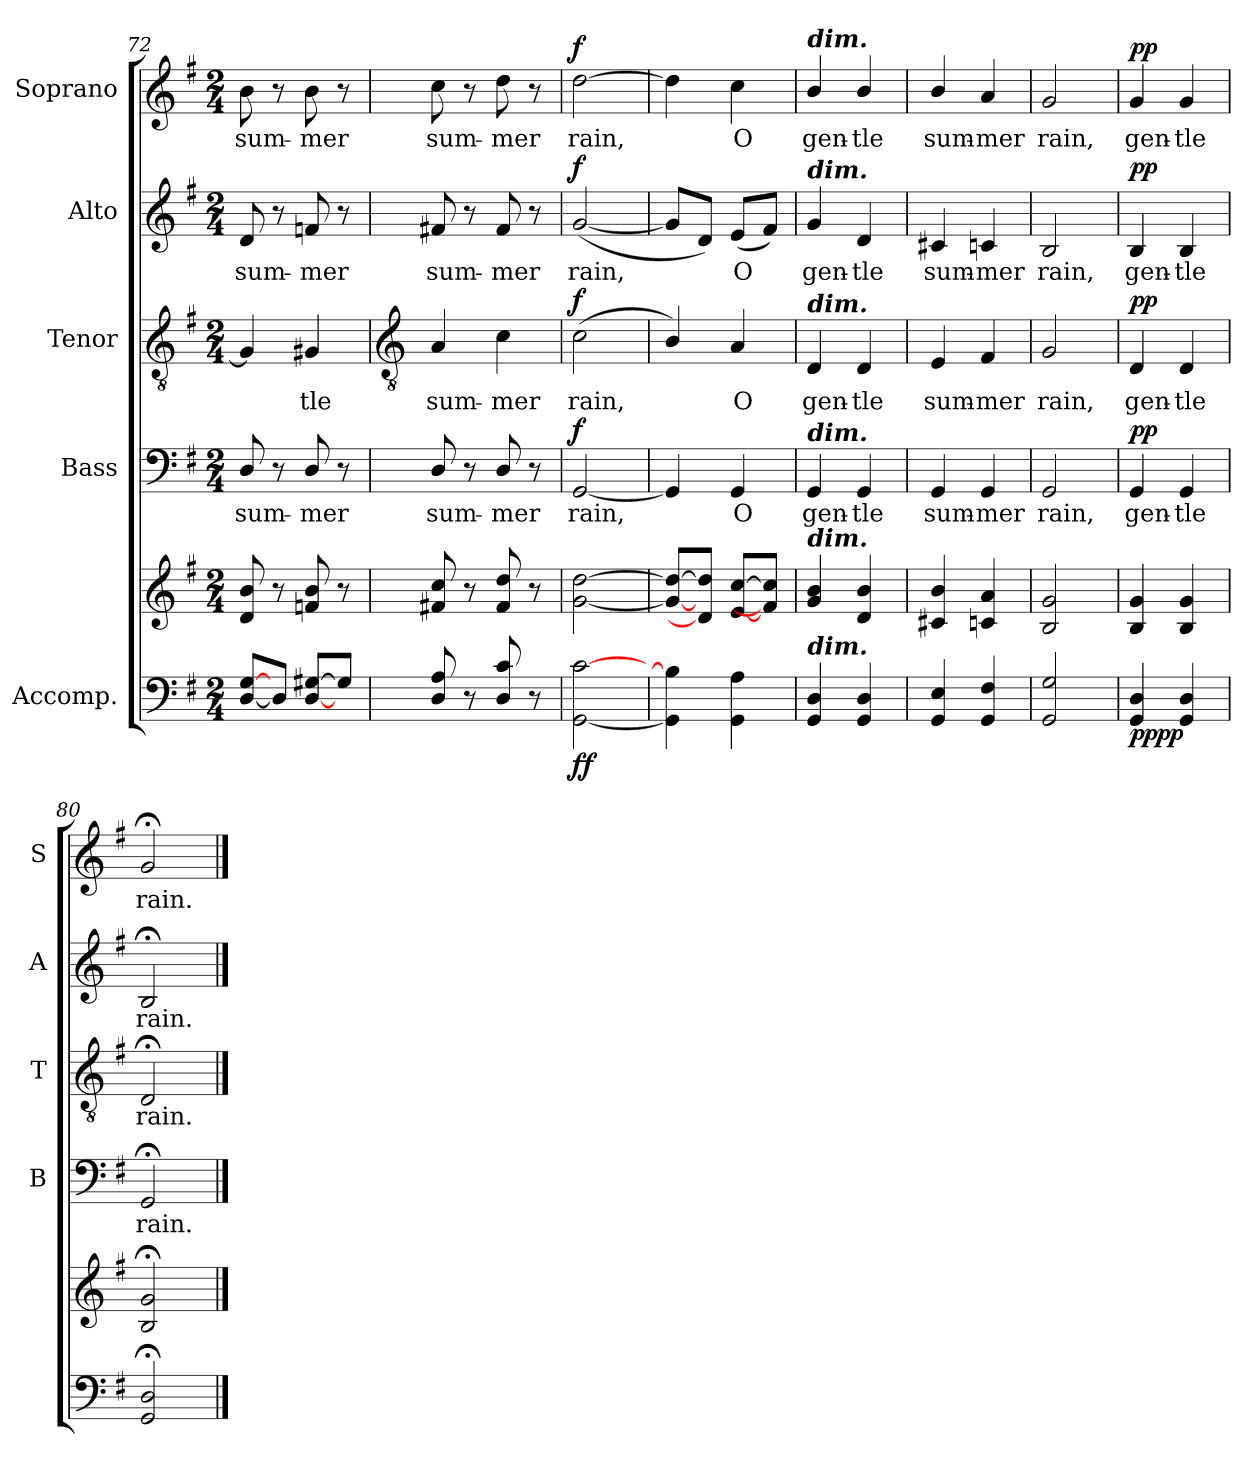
**kern	**kern	**dynam	**kern	**text	**dynam	**kern	**text	**dynam	**kern	**text	**dynam	**kern	**text	**dynam
*part5	*part5	*part5	*part4	*part4	*part4	*part3	*part3	*part3	*part2	*part2	*part2	*part1	*part1	*part1
*staff6	*staff5	*staff5/6	*staff4	*staff4	*staff4	*staff3	*staff3	*staff3	*staff2	*staff2	*staff2	*staff1	*staff1	*staff1
*I"Accomp.	*	*	*I"Bass	*	*	*I"Tenor	*	*	*I"Alto	*	*	*I"Soprano	*	*
*	*	*	*I'B	*	*	*I'T	*	*	*I'A	*	*	*I'S	*	*
*clefF4	*clefG2	*	*clefF4	*	*	*clefGv2	*	*	*clefG2	*	*	*clefG2	*	*
*k[f#]	*k[f#]	*	*k[f#]	*	*	*k[f#]	*	*	*k[f#]	*	*	*k[f#]	*	*
*G:	*G:	*	*G:	*	*	*G:	*	*	*G:	*	*	*G:	*	*
*M2/4	*M2/4	*	*M2/4	*	*	*M2/4	*	*	*M2/4	*	*	*M2/4	*	*
=72	=72	=72	=72	=72	=72	=72	=72	=72	=72	=72	=72	=72	=72	=72
!	!	!	!	!LO:LY:b	!	!	!	!	!	!LO:LY:b	!	!	!LO:LY:b	!
[8D/ [8G/L	8d/ 8b/	.	8D/	sum-	.	4G]	.	.	8d	sum-	.	8b	sum-	.
8DJ]	8r	.	8r	.	.	.	.	.	8r	.	.	8r	.	.
!	!	!	!	!LO:LY:b	!	!	!LO:LY:b	!	!	!LO:LY:b	!	!	!LO:LY:b	!
[8D/ [8G#X/L	8fn/ 8b/	.	8D/	-mer	.	4G#X	tle	.	8fn	-mer	.	8b	-mer	.
8G#J]	8r	.	8r	.	.	.	.	.	8r	.	.	8r	.	.
!!LO:LB:g=z
=73	=73	=73	=73	=73	=73	=73	=73	=73	=73	=73	=73	=73	=73	=73
*	*	*	*	*	*	*clefGv2	*	*	*	*	*	*	*	*
!	!	!	!	!LO:LY:b	!	!	!LO:LY:b	!	!	!LO:LY:b	!	!	!LO:LY:b	!
8D/ 8A/	8f#X 8cc	.	8D/	sum-	.	4A	sum-	.	8f#X	sum-	.	8cc	sum-	.
8r	8r	.	8r	.	.	.	.	.	8r	.	.	8r	.	.
!	!	!	!	!LO:LY:b	!	!	!LO:LY:b	!	!	!LO:LY:b	!	!	!LO:LY:b	!
8D/ 8c/	8f# 8dd	.	8D/	-mer	.	4c	-mer	.	8f#	-mer	.	8dd	-mer	.
8r	8r	.	8r	.	.	.	.	.	8r	.	.	8r	.	.
=74	=74	=74	=74	=74	=74	=74	=74	=74	=74	=74	=74	=74	=74	=74
!	!	!LO:DY:b=2	!	!LO:LY:b	!	!	!LO:LY:b	!	!	!LO:LY:b	!	!	!LO:LY:b	!
!	!	!LO:DY:n=1:b	!	!	!LO:DY:b	!	!	!LO:DY:b	!	!	!LO:DY:b	!	!	!LO:DY:b
[2GG [2c	[2g [2dd	f f	[2GG	rain,	f	(<2c	rain,	f	(<[2g	rain,	f	[2dd	rain,	f
=75	=75	=75	=75	=75	=75	=75	=75	=75	=75	=75	=75	=75	=75	=75
4GG] 4B]	8g_ 8dd_L	.	4GG]	.	.	4B/)	.	.	8gL]	.	.	4dd]	.	.
.	8d] 8dd]J	.	.	.	.	.	.	.	8dJ)	.	.	.	.	.
!	!	!	!	!LO:LY:b	!	!	!LO:LY:b	!	!	!LO:LY:b	!	!	!LO:LY:b	!
4GG 4A	[8e [8ccL	.	4GG	O	.	4A	O	.	(<8eL	O	.	4cc	O	.
.	8f#] 8cc]J	.	.	.	.	.	.	.	8f#J)	.	.	.	.	.
=76	=76	=76	=76	=76	=76	=76	=76	=76	=76	=76	=76	=76	=76	=76
!	!	!	!	!	!	!	!	!	!	!	!	!LO:TX:a:Bi:t=dim.	!	!
!	!	!	!	!	!	!	!	!	!LO:TX:a:Bi:t=dim.	!	!	!	!	!
!	!	!	!	!	!	!LO:TX:a:Bi:t=dim.	!	!	!	!	!	!	!	!
!	!	!	!LO:TX:a:Bi:t=dim.	!	!	!	!	!	!	!	!	!	!	!
!	!LO:TX:a:Bi:t=dim.	!	!	!	!	!	!	!	!	!	!	!	!	!
!LO:TX:a:Bi:t=dim.	!	!	!	!	!	!	!	!	!	!	!	!	!	!
!	!	!	!	!LO:LY:b	!	!	!LO:LY:b	!	!	!LO:LY:b	!	!	!LO:LY:b	!
4GG 4D	4g/ 4b/	.	4GG	gen-	.	4D	gen-	.	4g	gen-	.	4b/	gen-	.
!	!	!	!	!LO:LY:b	!	!	!LO:LY:b	!	!	!LO:LY:b	!	!	!LO:LY:b	!
4GG 4D	4d/ 4b/	.	4GG	-tle	.	4D	-tle	.	4d	-tle	.	4b/	-tle	.
=77	=77	=77	=77	=77	=77	=77	=77	=77	=77	=77	=77	=77	=77	=77
!	!	!	!	!LO:LY:b	!	!	!LO:LY:b	!	!	!LO:LY:b	!	!	!LO:LY:b	!
4GG 4E	4c#X/ 4b/	.	4GG	sum-	.	4E	sum-	.	4c#X	sum-	.	4b/	sum-	.
!	!	!	!	!LO:LY:b	!	!	!LO:LY:b	!	!	!LO:LY:b	!	!	!LO:LY:b	!
4GG 4F#	4cn 4a	.	4GG	-mer	.	4F#	-mer	.	4cn	-mer	.	4a	-mer	.
=78	=78	=78	=78	=78	=78	=78	=78	=78	=78	=78	=78	=78	=78	=78
!	!	!	!	!LO:LY:b	!	!	!LO:LY:b	!	!	!LO:LY:b	!	!	!LO:LY:b	!
2GG 2G	2B 2g	.	2GG	rain,	.	2G	rain,	.	2B	rain,	.	2g	rain,	.
=79	=79	=79	=79	=79	=79	=79	=79	=79	=79	=79	=79	=79	=79	=79
!	!	!LO:DY:b=2	!	!LO:LY:b	!	!	!LO:LY:b	!	!	!LO:LY:b	!	!	!LO:LY:b	!
!	!	!LO:DY:n=1:b	!	!	!LO:DY:b	!	!	!LO:DY:b	!	!	!LO:DY:b	!	!	!LO:DY:b
4GG 4D	4B 4g	pp pp	4GG	gen-	pp	4D	gen-	pp	4B	gen-	pp	4g	gen-	pp
!	!	!	!	!LO:LY:b	!	!	!LO:LY:b	!	!	!LO:LY:b	!	!	!LO:LY:b	!
4GG 4D	4B 4g	.	4GG	-tle	.	4D	-tle	.	4B	-tle	.	4g	-tle	.
=80	=80	=80	=80	=80	=80	=80	=80	=80	=80	=80	=80	=80	=80	=80
!	!	!	!	!LO:LY:b	!	!	!LO:LY:b	!	!	!LO:LY:b	!	!	!LO:LY:b	!
2GG;< 2D;<	2B;< 2g;<	.	2GG;<	rain.	.	2D;<	rain.	.	2B;<	rain.	.	2g;<	rain.	.
==	==	==	==	==	==	==	==	==	==	==	==	==	==	==
*-	*-	*-	*-	*-	*-	*-	*-	*-	*-	*-	*-	*-	*-	*-
